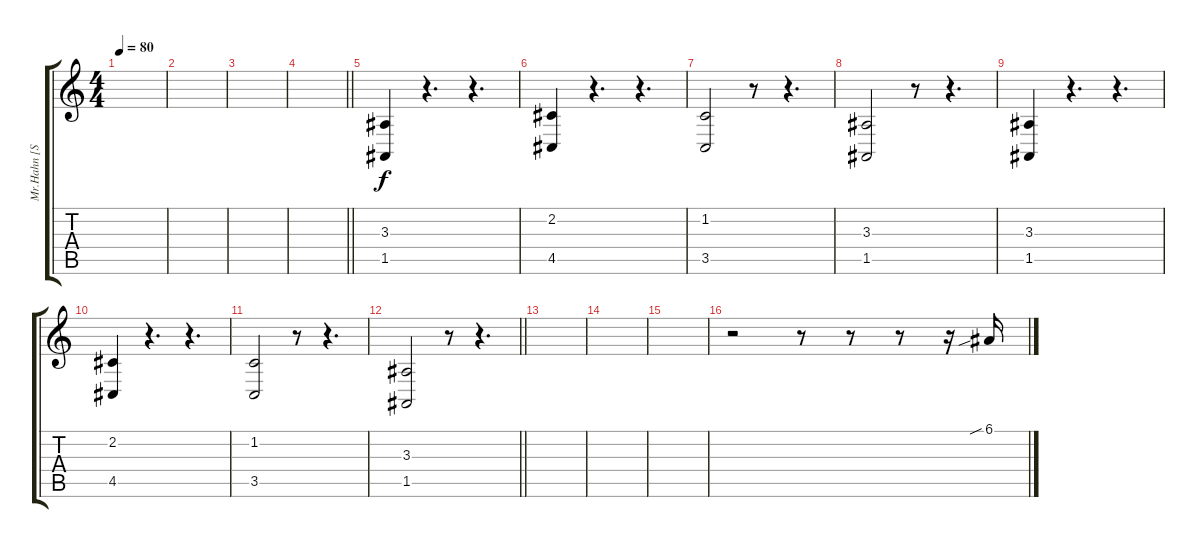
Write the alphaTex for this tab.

\track ("Mr.Hahn [Sampler1]" "Mr.Hahn [S") {instrument fx7echoes}
\staff {score tabs}
\tuning (E4 B3 G3 D3 A2 D2) {hide}
\ts (4 4)
\tempo 80
\clef g2
\ks c
|
|
|
\barLineRight lightlight
|
(3.3 1.5).4 r.4{d} r.4{d} |
(2.2 4.5).4 r.4{d} r.4{d} |
(1.2 3.5).2 r.8 r.4{d} |
(3.3 1.5).2 r.8 r.4{d} |
(3.3 1.5).4 r.4{d} r.4{d} |
(2.2 4.5).4 r.4{d} r.4{d} |
(1.2 3.5).2 r.8 r.4{d} |
\barLineRight lightlight
(3.3 1.5).2 r.8 r.4{d} |
|
|
|
r.2 r.8 r.8 r.8 r.16 6.1{sib}.16{dy f}
